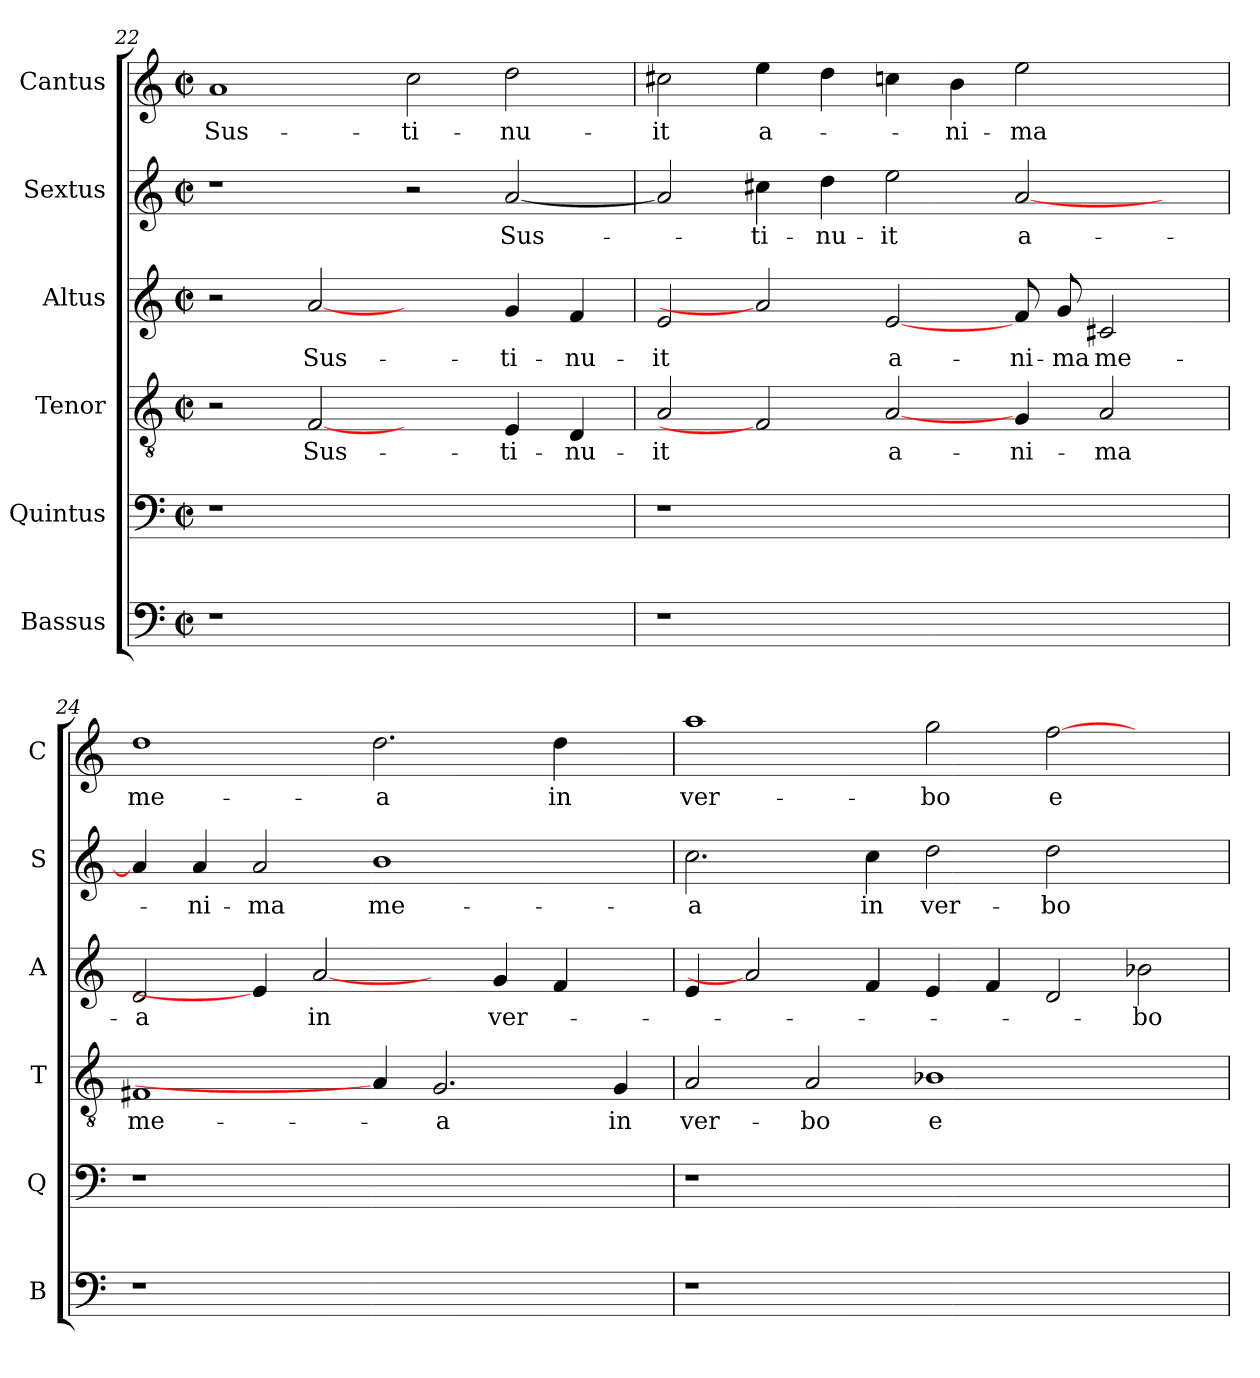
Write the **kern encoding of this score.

**kern	**kern	**kern	**text	**kern	**text	**kern	**text	**kern	**text
*part6	*part5	*part4	*part4	*part3	*part3	*part2	*part2	*part1	*part1
*staff6	*staff5	*staff4	*staff4	*staff3	*staff3	*staff2	*staff2	*staff1	*staff1
*I"Bassus	*I"Quintus	*I"Tenor	*	*I"Altus	*	*I"Sextus	*	*I"Cantus	*
*I'B	*I'Q	*I'T	*	*I'A	*	*I'S	*	*I'C	*
!!LO:PB:g=z
*clefF4	*clefF4	*clefGv2	*	*clefG2	*	*clefG2	*	*clefG2	*
*k[]	*k[]	*k[]	*	*k[]	*	*k[]	*	*k[]	*
*C:	*C:	*C:	*	*C:	*	*C:	*	*C:	*
*M2/2	*M2/2	*M2/2	*	*M2/2	*	*M2/2	*	*M2/2	*
*met(c|)	*met(c|)	*met(c|)	*	*met(c|)	*	*met(c|)	*	*met(c|)	*
=22	=22	=22	=22	=22	=22	=22	=22	=22	=22
!	!	!	!	!	!	!	!	!	!LO:LY:b
1r	1r	2r	.	2r	.	1r	.	1a	Sus-
!	!	!	!LO:LY:b	!	!LO:LY:b	!	!	!	!
.	.	[2F	Sus-	[2a	Sus-	.	.	.	.
!	!	!	!	!	!	!	!	!	!LO:LY:b
1ryy	1ryy	2ryy	.	2ryy	.	2r	.	2cc\	-ti-
!	!	!	!LO:LY:b	!	!LO:LY:b	!	!LO:LY:b	!	!LO:LY:b
.	.	4E/	-ti-	4g/	-ti-	[2a/	Sus-	2dd\	-nu-
!	!	!	!LO:LY:b	!	!LO:LY:b	!	!	!	!
.	.	4D/	-nu-	4f/	-nu-	.	.	.	.
=23	=23	=23	=23	=23	=23	=23	=23	=23	=23
!	!	!	!LO:LY:b	!	!LO:LY:b	!	!	!	!LO:LY:b
1r	1r	2A/	-it	2e/	-it	2a/]	.	2cc#X\	-it
!	!	!	!	!	!	!	!LO:LY:b	!	!LO:LY:b
.	.	2F]	.	2a]	.	4cc#X\	-ti-	4ee\	a-
!	!	!	!	!	!	!	!LO:LY:b	!	!
.	.	.	.	.	.	4dd\	-nu-	4dd\	.
!	!	!	!LO:LY:b	!	!LO:LY:b	!	!LO:LY:b	!	!
1ryy	1ryy	[2A/	a-	[2e/	a-	2ee\	-it	4ccn\	.
!	!	!	!	!	!	!	!	!	!LO:LY:b
.	.	.	.	.	.	.	.	4b\	-ni-
!	!	!	!LO:LY:b	!	!LO:LY:b	!	!LO:LY:b	!	!LO:LY:b
.	.	4G/	-ni-	8f/	-ni-	[2a/	a-	2ee\	-ma
!	!	!	!	!	!LO:LY:b	!	!	!	!
.	.	.	.	8g/	-ma	.	.	.	.
!	!	!	!LO:LY:b	!	!LO:LY:b	!	!	!	!
.	.	2A/	-ma	2c#X/	me-	.	.	.	.
4ryy	4ryy	.	.	.	.	4ryy	.	4ryy	.
=24	=24	=24	=24	=24	=24	=24	=24	=24	=24
!	!	!	!LO:LY:b	!	!LO:LY:b	!	!	!	!LO:LY:b
1r	1r	1F#X	me-	2d/	-a	4a/]	.	1dd	me-
!	!	!	!	!	!	!	!LO:LY:b	!	!
.	.	.	.	.	.	4a/	-ni-	.	.
!	!	!	!	!	!	!	!LO:LY:b	!	!
.	.	.	.	4e/]	.	2a/	-ma	.	.
!	!	!	!	!	!LO:LY:b	!	!	!	!
.	.	.	.	[2a	in	.	.	.	.
!	!	!	!	!	!	!	!LO:LY:b	!	!LO:LY:b
1ryy	1ryy	4A/]	.	.	.	1b	me-	2.dd\	-a
!	!	!	!LO:LY:b	!	!	!	!	!	!
.	.	2.G/	-a	4ryy	.	.	.	.	.
!	!	!	!	!	!LO:LY:b	!	!	!	!
.	.	.	.	4g/	ver-	.	.	.	.
!	!	!	!	!	!	!	!	!	!LO:LY:b
.	.	.	.	4f/	.	.	.	4dd\	in
!	!	!	!LO:LY:b	!	!	!	!	!	!
4ryy	4ryy	4G/	in	4ryy	.	4ryy	.	4ryy	.
=25	=25	=25	=25	=25	=25	=25	=25	=25	=25
!	!	!	!LO:LY:b	!	!	!	!LO:LY:b	!	!LO:LY:b
1r	1r	2A/	ver-	4e/	.	2.cc\	-a	1aa	ver-
.	.	.	.	2a]	.	.	.	.	.
!	!	!	!LO:LY:b	!	!	!	!	!	!
.	.	2A/	-bo	.	.	.	.	.	.
!	!	!	!	!	!	!	!LO:LY:b	!	!
.	.	.	.	4f/	.	4cc\	in	.	.
!	!	!	!LO:LY:b	!	!	!	!LO:LY:b	!	!LO:LY:b
1.ryy	1.ryy	1B-X	e-	4e/	.	2dd\	ver-	2gg\	-bo
.	.	.	.	4f/	.	.	.	.	.
!	!	!	!	!	!	!	!LO:LY:b	!	!LO:LY:b
.	.	.	.	2d/	.	2dd\	-bo	[2ff\	e-
!	!	!	!	!	!LO:LY:b	!	!	!	!
.	.	2ryy	.	2b-X\	-bo	2ryy	.	2ryy	.
=	=	=	=	=	=	=	=	=	=
*-	*-	*-	*-	*-	*-	*-	*-	*-	*-
